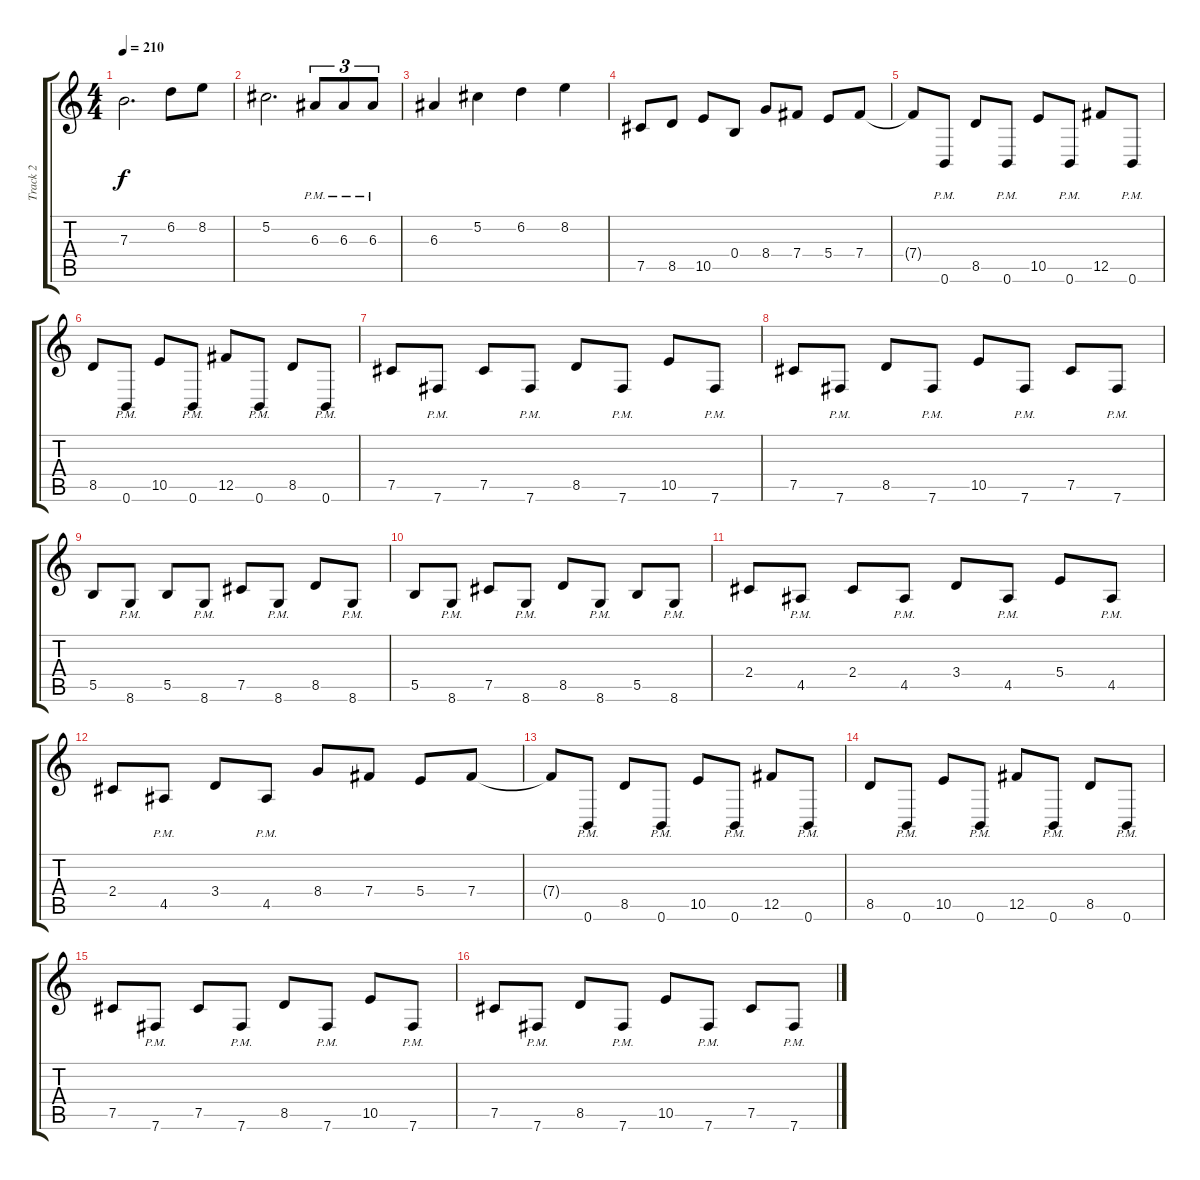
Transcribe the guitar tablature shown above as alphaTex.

\track ("Track 2" "Track 2") {instrument distortionguitar}
\staff {score tabs}
\tuning (Db4 Ab3 E3 B2 Gb2 B1) {hide}
\ts (4 4)
\tempo 210
\clef g2
\ks c
7.3.2{d dy f} 6.2.8 8.2.8 |
5.2.2{d} 6.3{pm}.8{tu (3 2)} 6.3{pm}.8{tu (3 2)} 6.3{pm}.8{tu (3 2)} |
6.3.4 5.2.4 6.2.4 8.2.4 |
7.5.8 8.5.8 10.5.8 0.4.8 8.4.8 7.4.8 5.4.8 7.4.8 |
7.4{t}.8 0.6{pm}.8 8.5.8 0.6{pm}.8 10.5.8 0.6{pm}.8 12.5.8 0.6{pm}.8 |
8.5.8 0.6{pm}.8 10.5.8 0.6{pm}.8 12.5.8 0.6{pm}.8 8.5.8 0.6{pm}.8 |
7.5.8 7.6{pm}.8 7.5.8 7.6{pm}.8 8.5.8 7.6{pm}.8 10.5.8 7.6{pm}.8 |
7.5.8 7.6{pm}.8 8.5.8 7.6{pm}.8 10.5.8 7.6{pm}.8 7.5.8 7.6{pm}.8 |
5.5.8 8.6{pm}.8 5.5.8 8.6{pm}.8 7.5.8 8.6{pm}.8 8.5.8 8.6{pm}.8 |
5.5.8 8.6{pm}.8 7.5.8 8.6{pm}.8 8.5.8 8.6{pm}.8 5.5.8 8.6{pm}.8 |
2.4.8 4.5{pm}.8 2.4.8 4.5{pm}.8 3.4.8 4.5{pm}.8 5.4.8 4.5{pm}.8 |
2.4.8 4.5{pm}.8 3.4.8 4.5{pm}.8 8.4.8 7.4.8 5.4.8 7.4.8 |
7.4{t}.8 0.6{pm}.8 8.5.8 0.6{pm}.8 10.5.8 0.6{pm}.8 12.5.8 0.6{pm}.8 |
8.5.8 0.6{pm}.8 10.5.8 0.6{pm}.8 12.5.8 0.6{pm}.8 8.5.8 0.6{pm}.8 |
7.5.8 7.6{pm}.8 7.5.8 7.6{pm}.8 8.5.8 7.6{pm}.8 10.5.8 7.6{pm}.8 |
7.5.8 7.6{pm}.8 8.5.8 7.6{pm}.8 10.5.8 7.6{pm}.8 7.5.8 7.6{pm}.8
